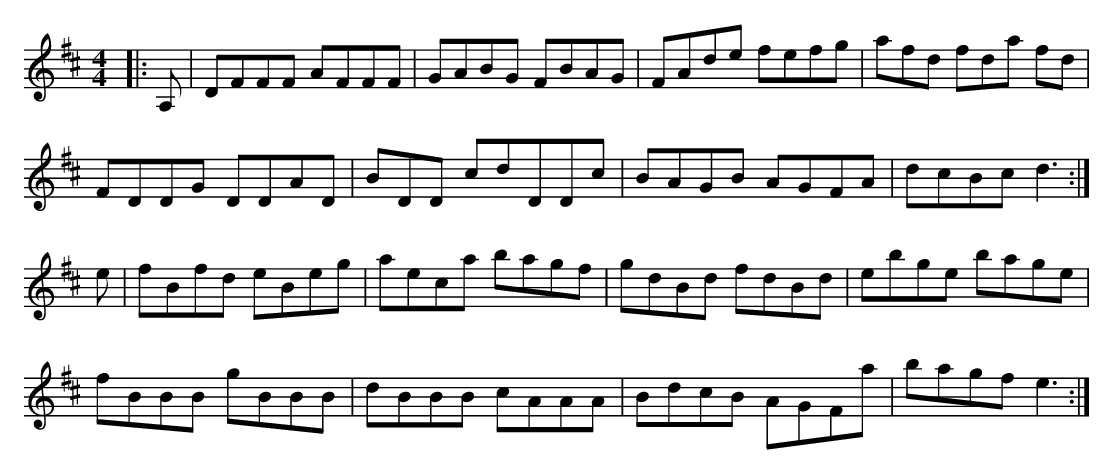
X:1
M:4/4
K:D
|:A,|DFFF AFFF|GABG FBAG|FAde fefg|afd fda fd|
FDDG DDAD|BDD cdDDc|BAGB AGFA|dcBc d3:|
e|fBfd eBeg|aeca bagf|gdBd fdBd|ebge bage|
fBBB gBBB|dBBB cAAA|BdcB AGFa|bagf e3:|
